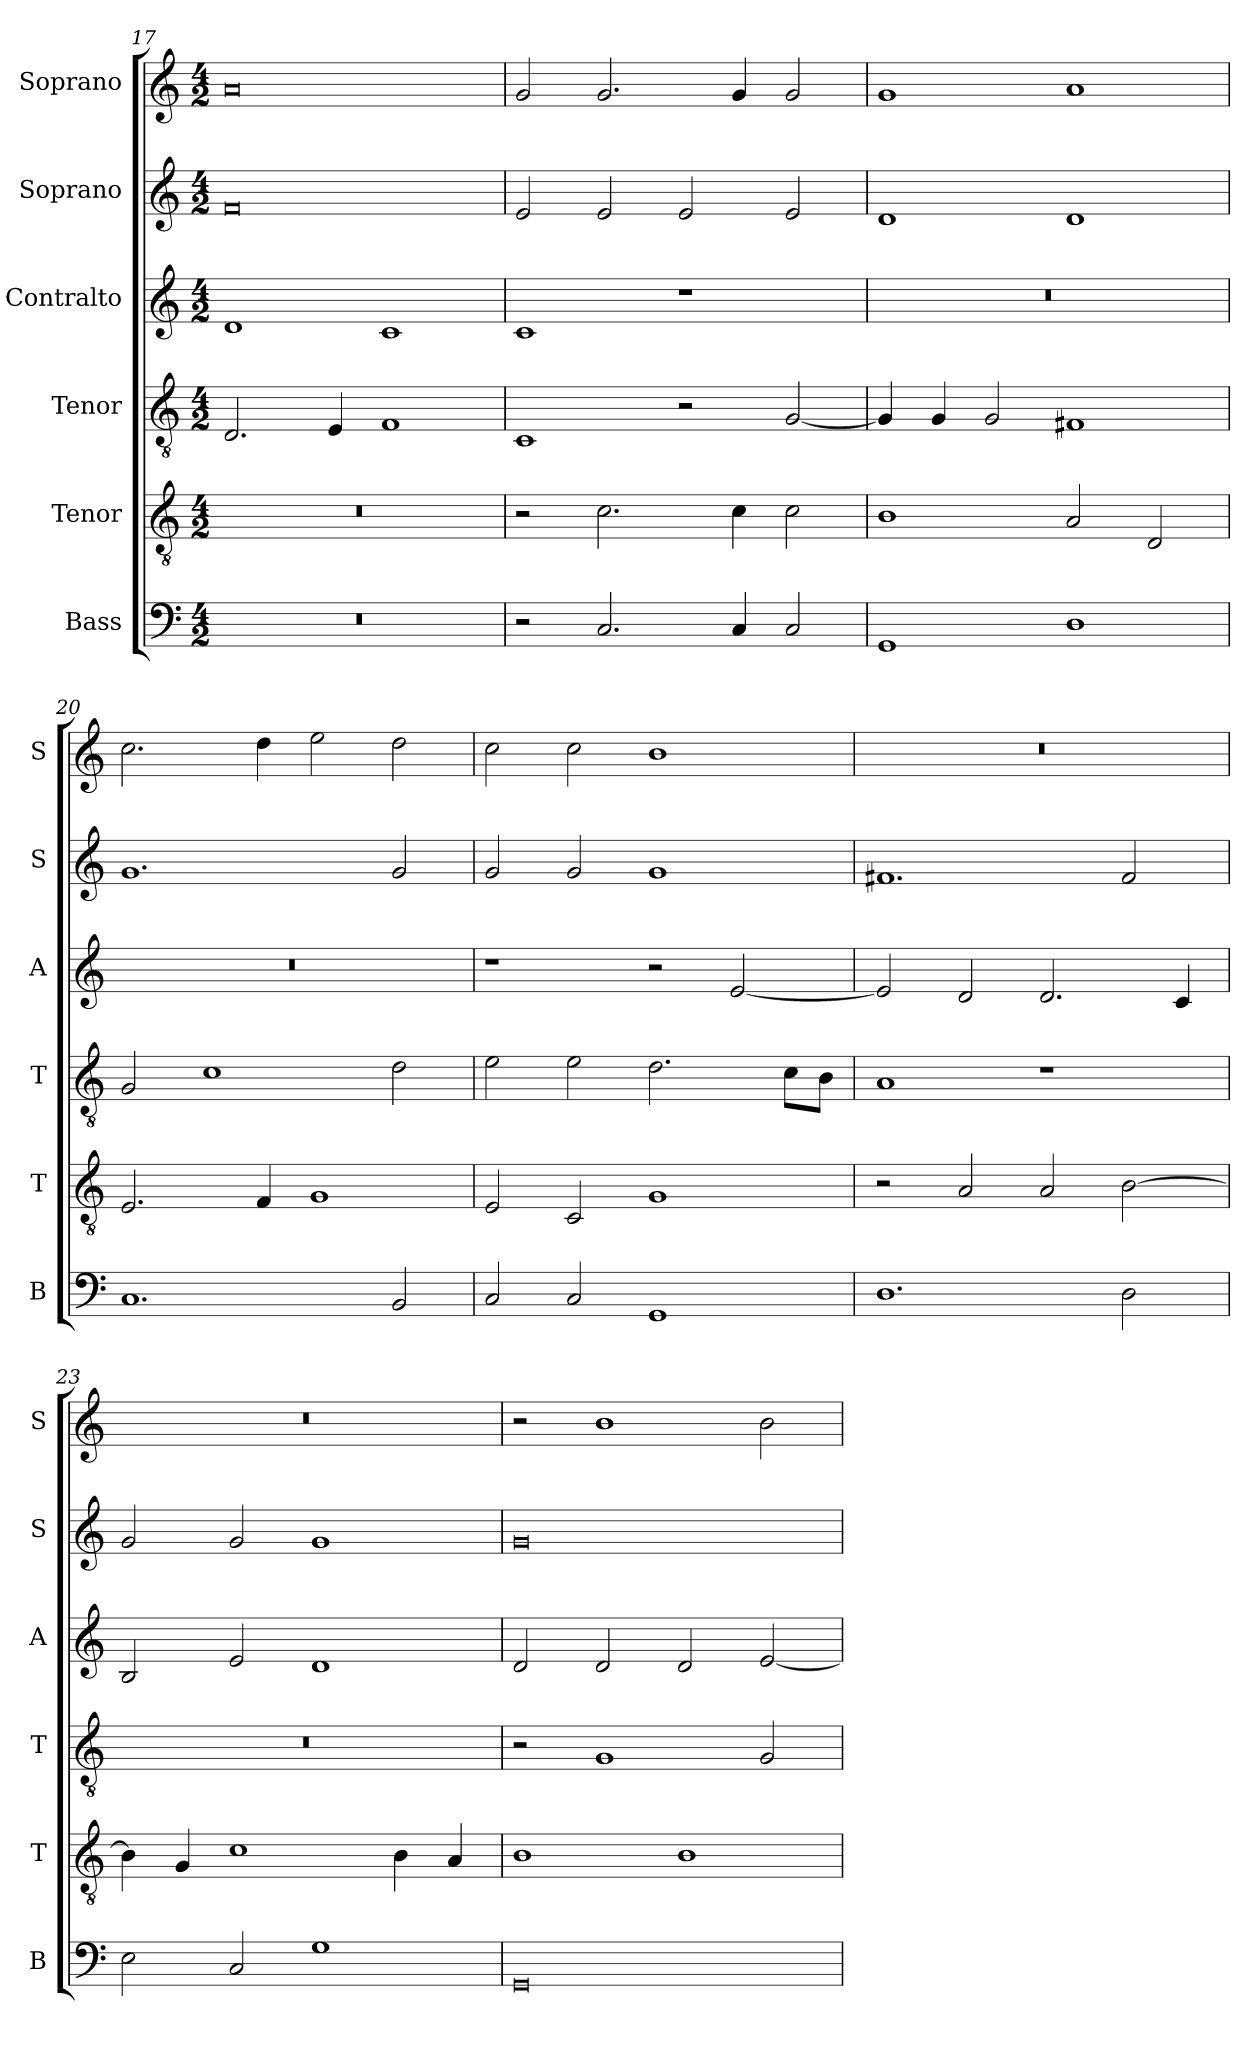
**kern	**kern	**kern	**kern	**kern	**kern
*part6	*part5	*part4	*part3	*part2	*part1
*staff6	*staff5	*staff4	*staff3	*staff2	*staff1
*I"Bass	*I"Tenor	*I"Tenor	*I"Contralto	*I"Soprano	*I"Soprano
*I'B	*I'T	*I'T	*I'A	*I'S	*I'S
*clefF4	*clefGv2	*clefGv2	*clefG2	*clefG2	*clefG2
*k[]	*k[]	*k[]	*k[]	*k[]	*k[]
*G:mix	*G:mix	*G:mix	*G:mix	*G:mix	*G:mix
*M4/2	*M4/2	*M4/2	*M4/2	*M4/2	*M4/2
=17	=17	=17	=17	=17	=17
0r	0r	2.D	1d	0f	0a
.	.	4E	.	.	.
.	.	1F	1c	.	.
=18	=18	=18	=18	=18	=18
2r	2r	1C	1c	2e	2g
2.C	2.c	.	.	2e	2.g
.	.	2r	1r	2e	.
4C	4c	.	.	.	4g
2C	2c	[2G	.	2e	2g
=19	=19	=19	=19	=19	=19
1GG	1B	4G]	0r	1d	1g
.	.	4G	.	.	.
.	.	2G	.	.	.
1D	2A	1F#X	.	1d	1a
.	2D	.	.	.	.
=20	=20	=20	=20	=20	=20
1.C	2.E	2G	0r	1.g	2.cc
.	.	1c	.	.	.
.	4F	.	.	.	4dd
.	1G	.	.	.	2ee
2BB	.	2d	.	2g	2dd
=21	=21	=21	=21	=21	=21
2C	2E	2e	1r	2g	2cc
2C	2C	2e	.	2g	2cc
1GG	1G	2.d	2r	1g	1b
.	.	.	[2e	.	.
.	.	8c\L	.	.	.
.	.	8B\J	.	.	.
=22	=22	=22	=22	=22	=22
1.D	2r	1A	2e]	1.f#X	0r
.	2A	.	2d	.	.
.	2A	1r	2.d	.	.
2D	[2B	.	.	2f#	.
.	.	.	4c	.	.
=23	=23	=23	=23	=23	=23
2E	4B]	0r	2B	2g	0r
.	4G	.	.	.	.
2C	1c	.	2e	2g	.
1G	.	.	1d	1g	.
.	4B	.	.	.	.
.	4A	.	.	.	.
=24	=24	=24	=24	=24	=24
0GG	1B	2r	2d	0g	2r
.	.	1G	2d	.	1b
.	1B	.	2d	.	.
.	.	2G	[2e	.	2b
=	=	=	=	=	=
*-	*-	*-	*-	*-	*-
